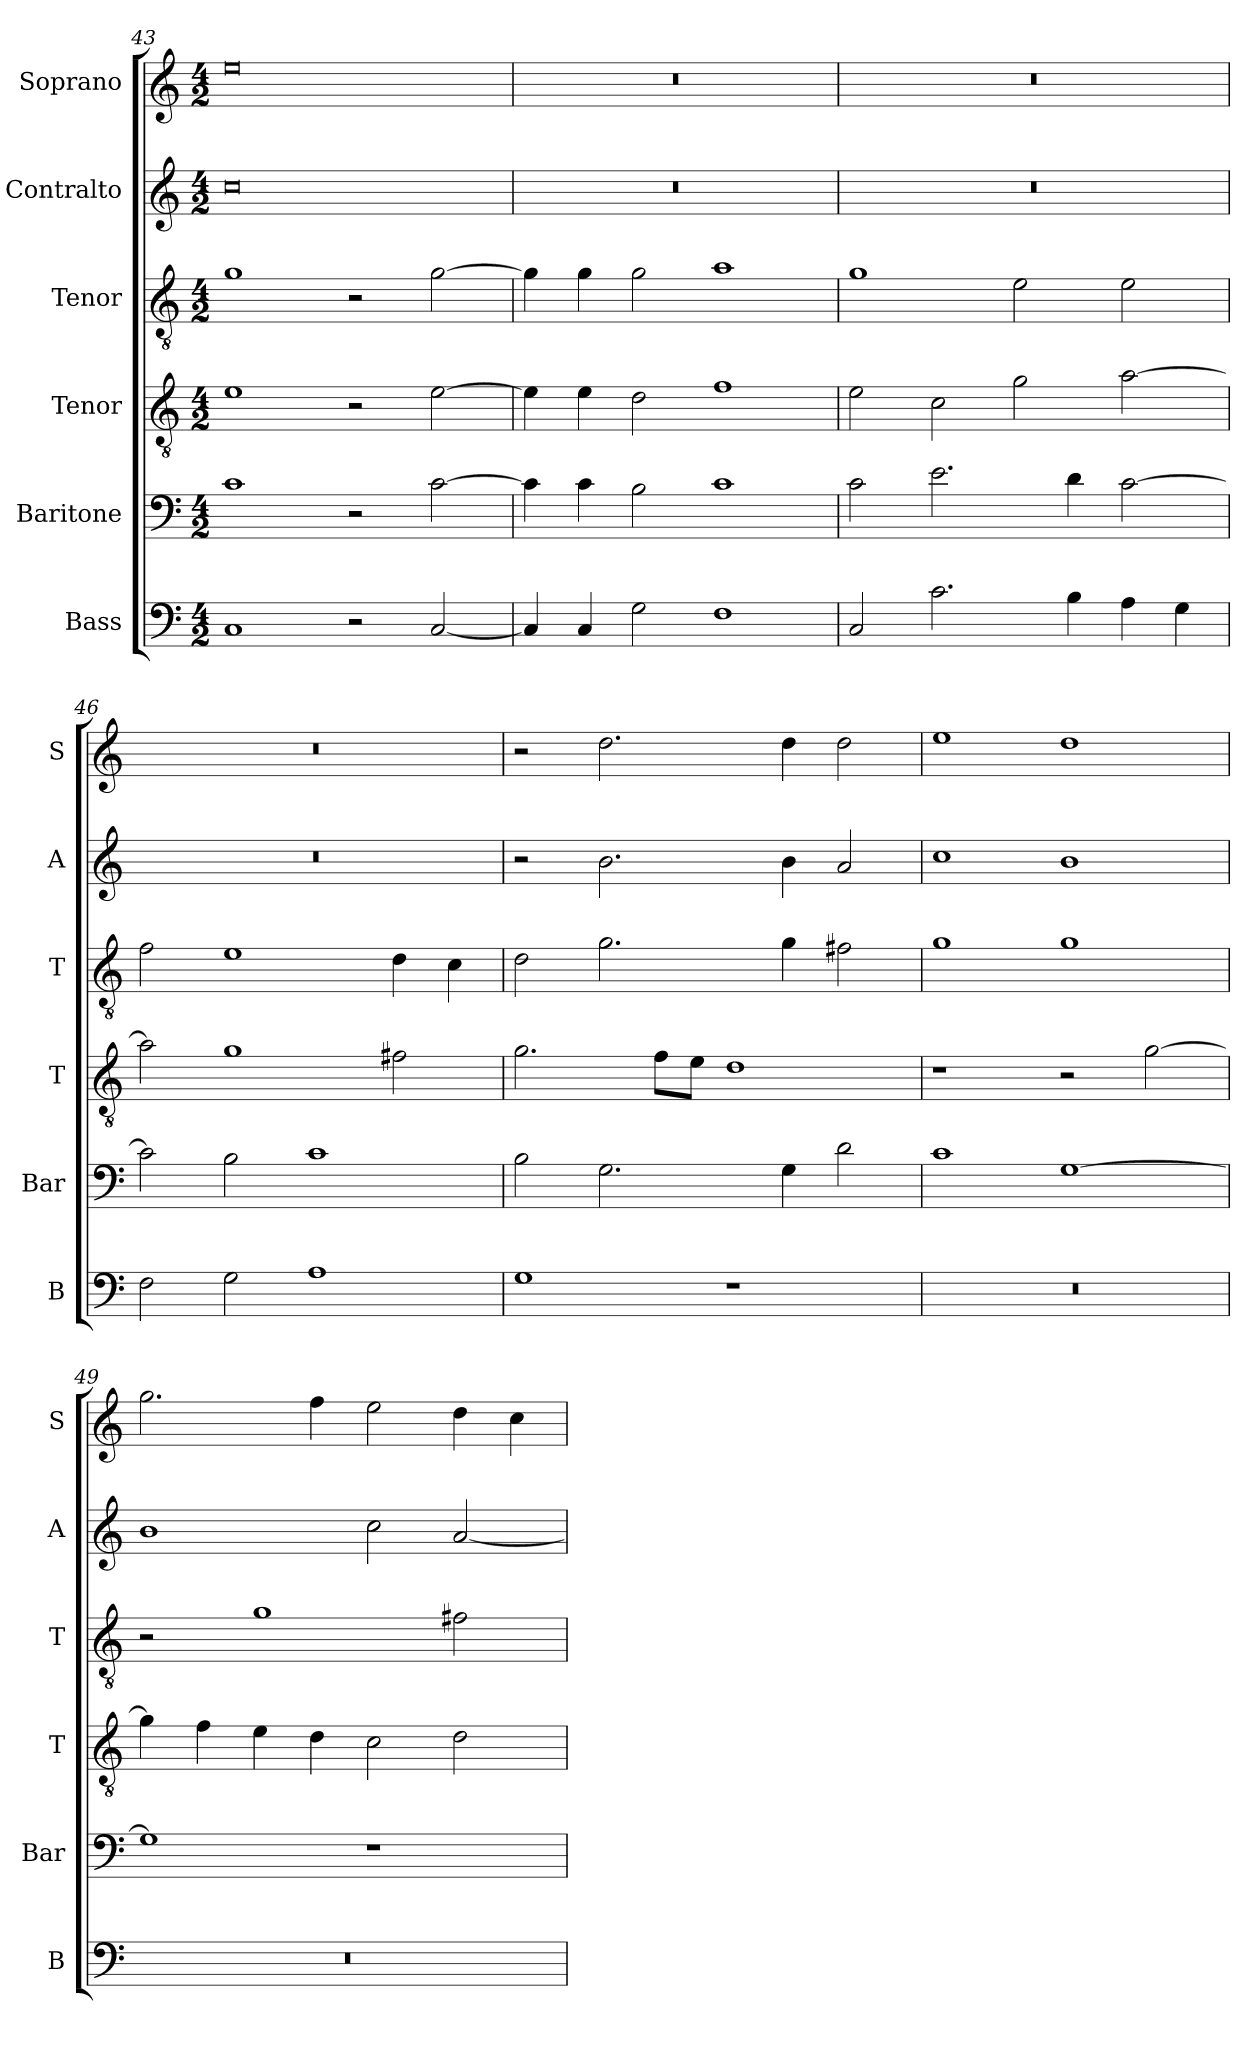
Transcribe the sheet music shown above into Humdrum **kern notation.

**kern	**kern	**kern	**kern	**kern	**kern
*part6	*part5	*part4	*part3	*part2	*part1
*staff6	*staff5	*staff4	*staff3	*staff2	*staff1
*I"Bass	*I"Baritone	*I"Tenor	*I"Tenor	*I"Contralto	*I"Soprano
*I'B	*I'Bar	*I'T	*I'T	*I'A	*I'S
*clefF4	*clefF4	*clefGv2	*clefGv2	*clefG2	*clefG2
*k[]	*k[]	*k[]	*k[]	*k[]	*k[]
*G:mix	*G:mix	*G:mix	*G:mix	*G:mix	*G:mix
*M4/2	*M4/2	*M4/2	*M4/2	*M4/2	*M4/2
=43	=43	=43	=43	=43	=43
1C	1c	1e	1g	0cc	0ee
2r	2r	2r	2r	.	.
[2C	[2c	[2e	[2g	.	.
=44	=44	=44	=44	=44	=44
4C]	4c]	4e]	4g]	0r	0r
4C	4c	4e	4g	.	.
2G	2B	2d	2g	.	.
1F	1c	1f	1a	.	.
=45	=45	=45	=45	=45	=45
2C	2c	2e	1g	0r	0r
2.c	2.e	2c	.	.	.
.	.	2g	2e	.	.
4B	4d	.	.	.	.
4A	[2c	[2a	2e	.	.
4G	.	.	.	.	.
=46	=46	=46	=46	=46	=46
2F	2c]	2a]	2f	0r	0r
2G	2B	1g	1e	.	.
1A	1c	.	.	.	.
.	.	2f#X	4d	.	.
.	.	.	4c	.	.
=47	=47	=47	=47	=47	=47
1G	2B	2.g	2d	2r	2r
.	2.G	.	2.g	2.b	2.dd
.	.	8f\L	.	.	.
.	.	8e\J	.	.	.
1r	.	1d	.	.	.
.	4G	.	4g	4b	4dd
.	2d	.	2f#X	2a	2dd
=48	=48	=48	=48	=48	=48
0r	1c	1r	1g	1cc	1ee
.	[1G	2r	1g	1b	1dd
.	.	[2g	.	.	.
=49	=49	=49	=49	=49	=49
0r	1G]	4g]	2r	1b	2.gg
.	.	4f	.	.	.
.	.	4e	1g	.	.
.	.	4d	.	.	4ff
.	1r	2c	.	2cc	2ee
.	.	2d	2f#X	[2a	4dd
.	.	.	.	.	4cc
=	=	=	=	=	=
*-	*-	*-	*-	*-	*-
